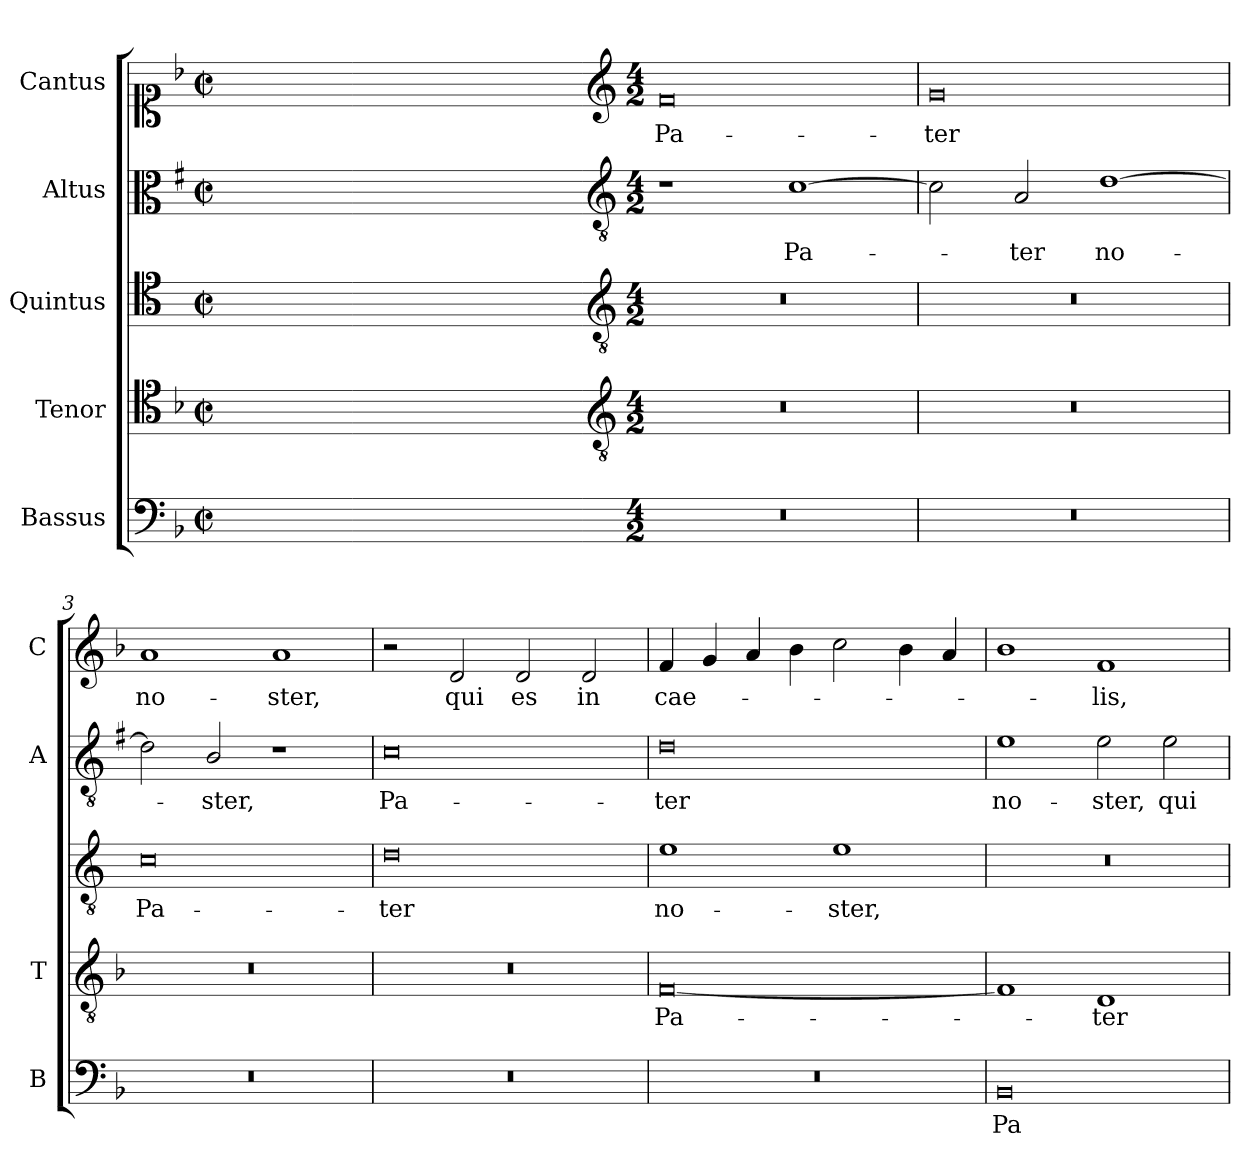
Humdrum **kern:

**kern	**text	**kern	**text	**kern	**text	**kern	**text	**kern	**text
*part5	*part5	*part4	*part4	*part3	*part3	*part2	*part2	*part1	*part1
*staff5	*staff5	*staff4	*staff4	*staff3	*staff3	*staff2	*staff2	*staff1	*staff1
*I"Bassus	*	*I"Tenor	*	*I"Quintus	*	*I"Altus	*	*I"Cantus	*
*I'B	*	*I'T	*	*	*	*I'A	*	*I'C	*
*clefF4	*	*clefC4	*	*clefC4	*	*clefC3	*	*clefC1	*
*	*	*	*	*ITrd4c7	*	*ITrd1c2	*	*	*
*k[b-]	*	*k[b-]	*	*k[b-]	*	*k[b-]	*	*k[b-]	*
*F:	*	*F:	*	*F:	*	*F:	*	*F:	*
*M2/2	*	*M2/2	*	*M2/2	*	*M2/2	*	*M2/2	*
*met(c|)	*	*met(c|)	*	*met(c|)	*	*met(c|)	*	*met(c|)	*
=	=	=	=	=	=	=	=	=	=
1ryy	.	1ryy	.	1ryy	.	1ryy	.	1ryy	.
=1X-	=1X-	=1X-	=1X-	=1X-	=1X-	=1X-	=1X-	=1X-	=1X-
4ryy	.	4ryy	.	4ryy	.	4ryy	.	4ryy	.
4ryy	.	4ryy	.	4ryy	.	4ryy	.	4ryy	.
4ryy	.	4ryy	.	4ryy	.	4ryy	.	4ryy	.
4ryy	.	4ryy	.	4ryy	.	4ryy	.	4ryy	.
=1-	=1-	=1-	=1-	=1-	=1-	=1-	=1-	=1-	=1-
*	*	*clefGv2	*	*clefGv2	*	*clefGv2	*	*clefG2	*
*M4/2	*	*M4/2	*	*M4/2	*	*M4/2	*	*M4/2	*
!	!	!	!	!	!	!	!	!	!LO:LY:b
0r	.	0r	.	0r	.	1r	.	0f	Pa-
!	!	!	!	!	!	!	!LO:LY:b	!	!
.	.	.	.	.	.	[1B-	Pa-	.	.
=2	=2	=2	=2	=2	=2	=2	=2	=2	=2
!	!	!	!	!	!	!	!	!	!LO:LY:b
0r	.	0r	.	0r	.	2B-\]	.	0g	-ter
!	!	!	!	!	!	!	!LO:LY:b	!	!
.	.	.	.	.	.	2G/	-ter	.	.
!	!	!	!	!	!	!	!LO:LY:b	!	!
.	.	.	.	.	.	[1c	no-	.	.
=3	=3	=3	=3	=3	=3	=3	=3	=3	=3
!	!	!	!	!	!LO:LY:b	!	!	!	!LO:LY:b
0r	.	0r	.	0F	Pa-	2c\]	.	1a	no-
!	!	!	!	!	!	!	!LO:LY:b	!	!
.	.	.	.	.	.	2A/	-ster,	.	.
!	!	!	!	!	!	!	!	!	!LO:LY:b
.	.	.	.	.	.	1r	.	1a	-ster,
=4	=4	=4	=4	=4	=4	=4	=4	=4	=4
!	!	!	!	!	!LO:LY:b	!	!LO:LY:b	!	!
0r	.	0r	.	0G	-ter	0B-	Pa-	2r	.
!	!	!	!	!	!	!	!	!	!LO:LY:b
.	.	.	.	.	.	.	.	2d/	qui
!	!	!	!	!	!	!	!	!	!LO:LY:b
.	.	.	.	.	.	.	.	2d/	es
!	!	!	!	!	!	!	!	!	!LO:LY:b
.	.	.	.	.	.	.	.	2d/	in
=5	=5	=5	=5	=5	=5	=5	=5	=5	=5
!	!	!	!LO:LY:b	!	!LO:LY:b	!	!LO:LY:b	!	!LO:LY:b
0r	.	[0F	Pa-	1A	no-	0c	-ter	4f/	cae-
.	.	.	.	.	.	.	.	4g/	.
.	.	.	.	.	.	.	.	4a/	.
.	.	.	.	.	.	.	.	4b-\	.
!	!	!	!	!	!LO:LY:b	!	!	!	!
.	.	.	.	1A	-ster,	.	.	2cc\	.
.	.	.	.	.	.	.	.	4b-\	.
.	.	.	.	.	.	.	.	4a/	.
!!LO:LB:g=z
=6	=6	=6	=6	=6	=6	=6	=6	=6	=6
!	!LO:LY:b	!	!	!	!	!	!LO:LY:b	!	!
0BB-	Pa-	1F]	.	0r	.	1d	no-	1b-	.
!	!	!	!LO:LY:b	!	!	!	!LO:LY:b	!	!LO:LY:b
.	.	1D	-ter	.	.	2d\	-ster,	1f	-lis,
!	!	!	!	!	!	!	!LO:LY:b	!	!
.	.	.	.	.	.	2d\	qui	.	.
=	=	=	=	=	=	=	=	=	=
*-	*-	*-	*-	*-	*-	*-	*-	*-	*-
